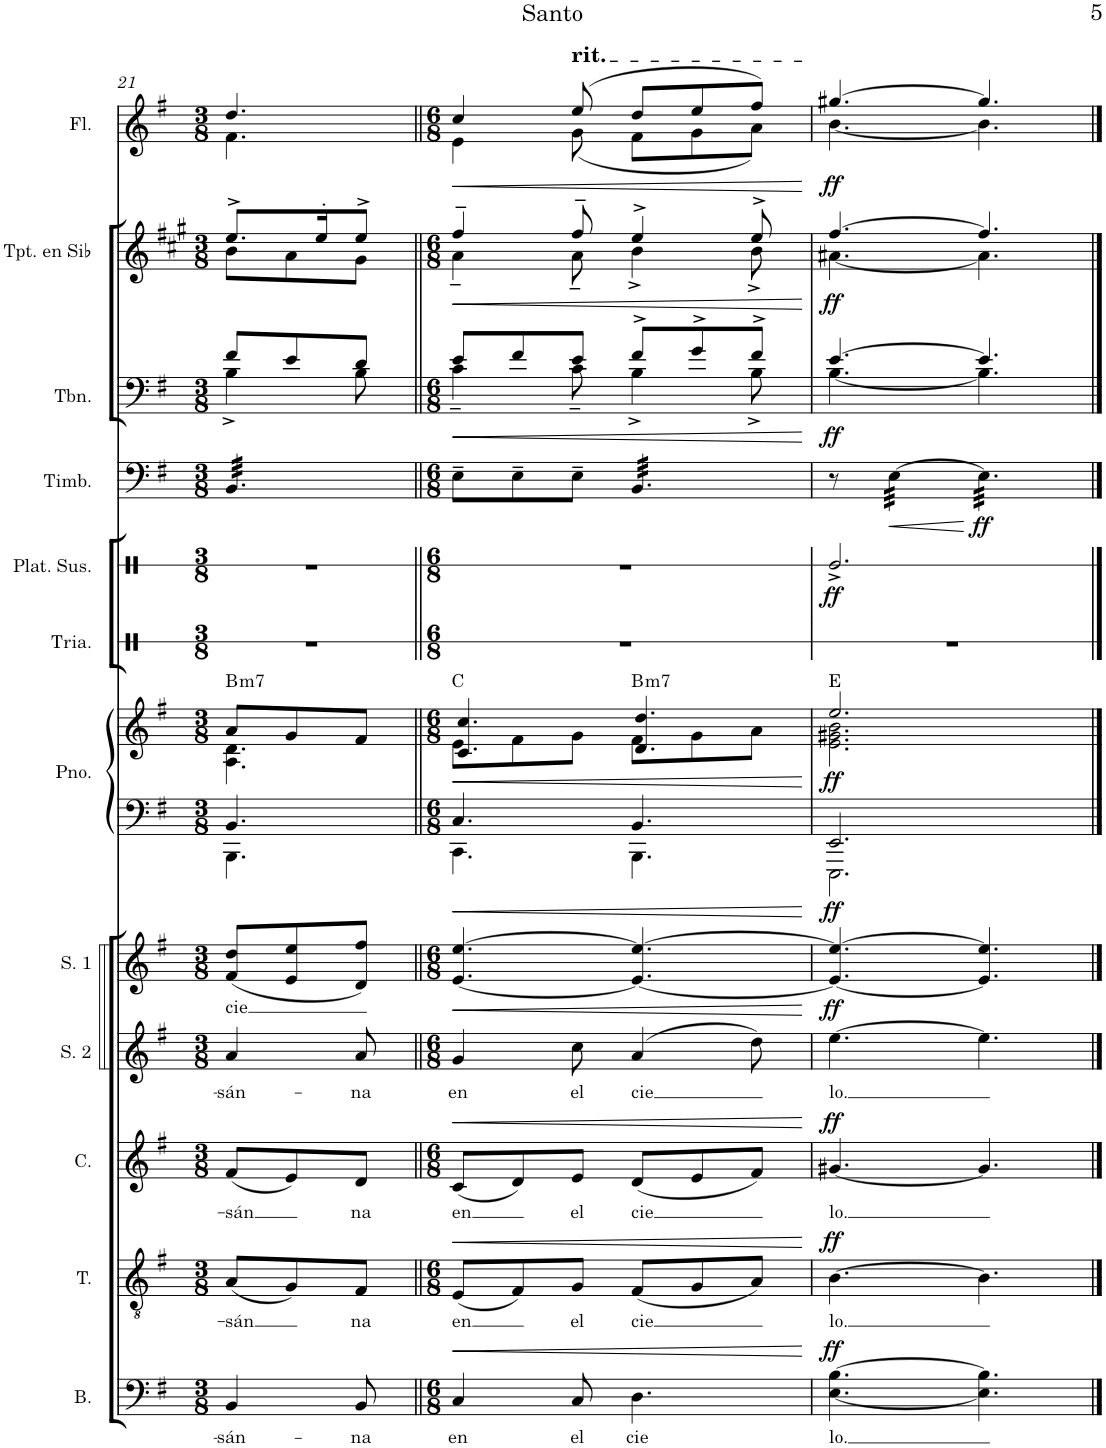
**kern	**text	**dynam	**kern	**text	**dynam	**kern	**text	**dynam	**kern	**text	**dynam	**kern	**text	**dynam	**kern	**kern	**dynam	**harte	**kern	**kern	**dynam	**kern	**dynam	**kern	**dynam	**kern	**dynam	**kern	**dynam
*part12	*part12	*part12	*part11	*part11	*part11	*part10	*part10	*part10	*part9	*part9	*part9	*part8	*part8	*part8	*part7	*part7	*part7	*part7	*part6	*part5	*part5	*part4	*part4	*part3	*part3	*part2	*part2	*part1	*part1
*staff13	*staff13	*staff13	*staff12	*staff12	*staff12	*staff11	*staff11	*staff11	*staff10	*staff10	*staff10	*staff9	*staff9	*staff9	*staff8	*staff7	*staff7/8	*	*staff6	*staff5	*staff5	*staff4	*staff4	*staff3	*staff3	*staff2	*staff2	*staff1	*staff1
*I"Bajo	*	*	*I"Tenor	*	*	*I"Contralto	*	*	*I"Soprano 2	*	*	*I"Soprano 1	*	*	*I"Piano	*	*	*	*I"Triángulo	*I"Platillo suspendido	*	*I"Timbales	*	*I"Trombón	*	*I"Trompeta en Sib	*	*I"Flauta	*
*I'B.	*	*	*I'T.	*	*	*I'C.	*	*	*I'S. 2	*	*	*I'S. 1	*	*	*I'Pno.	*	*	*	*	*I'Plat. Sus.	*	*I'Timb.	*	*I'Tbn.	*	*I'Tpt. en Sib	*	*I'Fl.	*
!!LO:PB:g=z
*clefF4	*	*	*clefGv2	*	*	*clefG2	*	*	*clefG2	*	*	*clefG2	*	*	*clefF4	*clefG2	*	*	*clefX	*clefX	*	*clefF4	*	*clefF4	*	*clefG2	*	*clefG2	*
*	*	*	*	*	*	*	*	*	*	*	*	*	*	*	*	*	*	*	*	*	*	*	*	*	*	*Trd1c2	*	*	*
*k[f#]	*	*	*k[f#]	*	*	*k[f#]	*	*	*k[f#]	*	*	*k[f#]	*	*	*k[f#]	*k[f#]	*	*	*k[]	*k[]	*	*k[f#]	*	*k[f#]	*	*k[f#c#g#]	*	*k[f#]	*
*M3/8	*	*	*M3/8	*	*	*M3/8	*	*	*M3/8	*	*	*M3/8	*	*	*M3/8	*M3/8	*	*	*M3/8	*M3/8	*	*M3/8	*	*M3/8	*	*M3/8	*	*M3/8	*
=21	=21	=21	=21	=21	=21	=21	=21	=21	=21	=21	=21	=21	=21	=21	=21	=21	=21	=21	=21	=21	=21	=21	=21	=21	=21	=21	=21	=21	=21
!	!LO:LY:b	!	!	!LO:LY:b	!	!	!LO:LY:b	!	!	!LO:LY:b	!	!	!LO:LY:b	!	!	!	!	!LO:H:kt=m7	!	!	!	!	!	!	!	!	!	!	!
*	*	*	*	*	*	*	*	*	*	*	*	*	*	*	*^	*^	*	*	*	*	*	*	*	*^	*	*^	*	*^	*
*	*	*	*	*	*	*	*	*	*	*	*	*	*	*	*	*	*	*	*	*	*	*	*	*tremolo	*	*	*	*	*	*	*	*	*	*
4BB/	-sán-	.	(8A/L	-sán	.	(8f#/L	-sán	.	4a/	-sán-	.	(8f#/ 8dd/L	cie	.	4.BB/	4.BBB\	8a/L	4.A\ 4.d\	.	B:min7	4.r	4.r	.	32BB/LLL	.	8f#/L	4B^\	.	8.ee^/L	8b\L	.	4.dd/	4.f#\	.
.	.	.	.	.	.	.	.	.	.	.	.	.	.	.	.	.	.	.	.	.	.	.	.	32BB/	.	.	.	.	.	.	.	.	.	.
.	.	.	.	.	.	.	.	.	.	.	.	.	.	.	.	.	.	.	.	.	.	.	.	32BB/	.	.	.	.	.	.	.	.	.	.
.	.	.	.	.	.	.	.	.	.	.	.	.	.	.	.	.	.	.	.	.	.	.	.	32BB/	.	.	.	.	.	.	.	.	.	.
.	.	.	8G/)	.	.	8e/)	.	.	.	.	.	8e/ 8ee/	.	.	.	.	8g/	.	.	.	.	.	.	32BB/	.	8e/	.	.	.	8a\	.	.	.	.
.	.	.	.	.	.	.	.	.	.	.	.	.	.	.	.	.	.	.	.	.	.	.	.	32BB/	.	.	.	.	.	.	.	.	.	.
.	.	.	.	.	.	.	.	.	.	.	.	.	.	.	.	.	.	.	.	.	.	.	.	32BB/	.	.	.	.	16ee'/K	.	.	.	.	.
.	.	.	.	.	.	.	.	.	.	.	.	.	.	.	.	.	.	.	.	.	.	.	.	32BB/	.	.	.	.	.	.	.	.	.	.
!	!LO:LY:b	!	!	!LO:LY:b	!	!	!LO:LY:b	!	!	!LO:LY:b	!	!	!	!	!	!	!	!	!	!	!	!	!	!	!	!	!	!	!	!	!	!	!	!
8BB/	-na	.	8F#/J	na	.	8d/J	na	.	8a/	-na	.	8d/ 8ff#/J)	.	.	.	.	8f#/J	.	.	.	.	.	.	32BB/	.	8d/J	8B\	.	8ee^/J	8g#\J	.	.	.	.
.	.	.	.	.	.	.	.	.	.	.	.	.	.	.	.	.	.	.	.	.	.	.	.	32BB/	.	.	.	.	.	.	.	.	.	.
.	.	.	.	.	.	.	.	.	.	.	.	.	.	.	.	.	.	.	.	.	.	.	.	32BB/	.	.	.	.	.	.	.	.	.	.
.	.	.	.	.	.	.	.	.	.	.	.	.	.	.	.	.	.	.	.	.	.	.	.	32BB/JJJ	.	.	.	.	.	.	.	.	.	.
*	*	*	*	*	*	*	*	*	*	*	*	*	*	*	*	*	*	*	*	*	*	*	*	*Xtremolo	*	*	*	*	*	*	*	*	*	*
=22||	=22||	=22||	=22||	=22||	=22||	=22||	=22||	=22||	=22||	=22||	=22||	=22||	=22||	=22||	=22||	=22||	=22||	=22||	=22||	=22||	=22||	=22||	=22||	=22||	=22||	=22||	=22||	=22||	=22||	=22||	=22||	=22||	=22||	=22||
*M6/8	*	*	*M6/8	*	*	*M6/8	*	*	*M6/8	*	*	*M6/8	*	*	*M6/8	*	*M6/8	*	*	*	*M6/8	*M6/8	*	*M6/8	*	*M6/8	*	*	*M6/8	*	*	*M6/8	*	*
!	!LO:LY:b	!LO:HP:b	!	!LO:LY:b	!LO:HP:b	!	!LO:LY:b	!LO:HP:b	!	!LO:LY:b	!LO:HP:b	!	!	!LO:HP:b	!	!	!	!	!LO:HP:b	!	!	!	!	!	!	!	!	!LO:HP:b	!	!	!LO:HP:b	!	!	!LO:HP:b
4C/	en	<	(8E/L	en	<	(8c/L	en	<	4g/	en	<	[4.e/ [4.ee/	.	<	4.C/	4.CC\	4.c/ 4.cc/	8e\L	<	C:maj	2.r	2.r	.	8E~\L	.	8e/L	4c~\	<	4ff#~/	4a~\	<	4cc/	4e\	<
.	.	.	8F#/)	.	.	8d/)	.	.	.	.	.	.	.	.	.	.	.	8f#\	.	.	.	.	.	8E~\	.	8f#/	.	.	.	.	.	.	.	.
!	!	!	!	!	!	!	!	!	!	!	!	!	!	!	!	!	!	!	!	!	!	!	!	!	!	!	!	!	!	!	!	!LO:TX:a:t=rit.	!	!
!	!LO:LY:b	!	!	!LO:LY:b	!	!	!LO:LY:b	!	!	!LO:LY:b	!	!	!	!	!	!	!	!	!	!	!	!	!	!	!	!	!	!	!	!	!	!	!	!
8C/	el	.	8G/J	el	.	8e/J	el	.	8cc\	el	.	.	.	.	.	.	.	8g\J	.	.	.	.	.	8E~\J	.	8e/J	8c~\	.	8ff#~/	8a~\	.	(8ee/	(8g\	.
!	!LO:LY:b	!	!	!LO:LY:b	!	!	!LO:LY:b	!	!	!LO:LY:b	!	!	!	!	!	!	!	!	!	!LO:H:kt=m7	!	!	!	!	!	!	!	!	!	!	!	!	!	!
*	*	*	*	*	*	*	*	*	*	*	*	*	*	*	*	*	*	*	*	*	*	*	*	*tremolo	*	*	*	*	*	*	*	*	*	*
4.D\	cie	.	(8F#/L	cie	.	(8d/L	cie	.	(4a/	cie	.	4.e/_ 4.ee/_	.	.	4.BB/	4.BBB\	4.d/ 4.dd/	8f#\L	.	B:min7	.	.	.	32BB/LLL	.	8f#^/L	4B^\	.	4ee^/	4b^\	.	8dd/L	8f#\L	.
.	.	.	.	.	.	.	.	.	.	.	.	.	.	.	.	.	.	.	.	.	.	.	.	32BB/	.	.	.	.	.	.	.	.	.	.
.	.	.	.	.	.	.	.	.	.	.	.	.	.	.	.	.	.	.	.	.	.	.	.	32BB/	.	.	.	.	.	.	.	.	.	.
.	.	.	.	.	.	.	.	.	.	.	.	.	.	.	.	.	.	.	.	.	.	.	.	32BB/	.	.	.	.	.	.	.	.	.	.
.	.	.	8G/	.	.	8e/	.	.	.	.	.	.	.	.	.	.	.	8g\	.	.	.	.	.	32BB/	.	8g^/	.	.	.	.	.	8ee/	8g\	.
.	.	.	.	.	.	.	.	.	.	.	.	.	.	.	.	.	.	.	.	.	.	.	.	32BB/	.	.	.	.	.	.	.	.	.	.
.	.	.	.	.	.	.	.	.	.	.	.	.	.	.	.	.	.	.	.	.	.	.	.	32BB/	.	.	.	.	.	.	.	.	.	.
.	.	.	.	.	.	.	.	.	.	.	.	.	.	.	.	.	.	.	.	.	.	.	.	32BB/	.	.	.	.	.	.	.	.	.	.
.	.	.	8A/J)	.	.	8f#/J)	.	.	8dd\)	.	.	.	.	.	.	.	.	8a\J	.	.	.	.	.	32BB/	.	8f#^/J	8B^\	.	8ee^/	8b^\	.	8ff#/J)	8a\J)	.
.	.	.	.	.	.	.	.	.	.	.	.	.	.	.	.	.	.	.	.	.	.	.	.	32BB/	.	.	.	.	.	.	.	.	.	.
.	.	.	.	.	.	.	.	.	.	.	.	.	.	.	.	.	.	.	.	.	.	.	.	32BB/	.	.	.	.	.	.	.	.	.	.
.	.	.	.	.	.	.	.	.	.	.	.	.	.	.	.	.	.	.	.	.	.	.	.	32BB/JJJ	.	.	.	.	.	.	.	.	.	.
*	*	*	*	*	*	*	*	*	*	*	*	*	*	*	*v	*v	*	*	*	*	*	*	*	*	*	*v	*v	*	*v	*v	*	*v	*v	*
*	*	*	*	*	*	*	*	*	*	*	*	*	*	*	*	*v	*v	*	*	*	*	*	*	*	*	*	*	*	*	*
.	.	[	.	.	[	.	.	[	.	.	[	.	.	[	.	.	[	.	.	.	.	.	.	.	[	.	[	.	[
=23	=23	=23	=23	=23	=23	=23	=23	=23	=23	=23	=23	=23	=23	=23	=23	=23	=23	=23	=23	=23	=23	=23	=23	=23	=23	=23	=23	=23	=23
!	!LO:LY:b	!LO:DY:a	!	!LO:LY:b	!LO:DY:a	!	!LO:LY:b	!LO:DY:a	!	!LO:LY:b	!LO:DY:a	!	!	!LO:DY:a	!	!	!LO:DY:b	!	!	!	!LO:DY:b	!	!	!	!LO:DY:b	!	!LO:DY:b	!	!LO:DY:b
*	*	*	*	*	*	*	*	*	*	*	*	*	*	*	*^	*^	*	*	*	*	*	*	*	*^	*	*^	*	*^	*
[4.E\ [4.B\	lo.	ff	[4.B\	lo.	ff	[4.g#X/	lo.	ff	[4.ee\	lo.	ff	4.e/_ 4.ee/_	.	ff	2.EE/	2.EEE\	2.ee/	2.e\ 2.g#X\ 2.b\	ff	E:maj	2.r	2.Re^/	ff	8r	.	[4.e/	[4.B\	ff	[4.ff#/	[4.a#X\	ff	[4.gg#X/	[4.b\	ff
!	!	!	!	!	!	!	!	!	!	!	!	!	!	!	!	!	!	!	!	!	!	!	!	!	!LO:HP:b	!	!	!	!	!	!	!	!	!
.	.	.	.	.	.	.	.	.	.	.	.	.	.	.	.	.	.	.	.	.	.	.	.	[32E\LLL	<	.	.	.	.	.	.	.	.	.
.	.	.	.	.	.	.	.	.	.	.	.	.	.	.	.	.	.	.	.	.	.	.	.	32E\	.	.	.	.	.	.	.	.	.	.
.	.	.	.	.	.	.	.	.	.	.	.	.	.	.	.	.	.	.	.	.	.	.	.	32E\	.	.	.	.	.	.	.	.	.	.
.	.	.	.	.	.	.	.	.	.	.	.	.	.	.	.	.	.	.	.	.	.	.	.	32E\	.	.	.	.	.	.	.	.	.	.
.	.	.	.	.	.	.	.	.	.	.	.	.	.	.	.	.	.	.	.	.	.	.	.	32E\	.	.	.	.	.	.	.	.	.	.
.	.	.	.	.	.	.	.	.	.	.	.	.	.	.	.	.	.	.	.	.	.	.	.	32E\	.	.	.	.	.	.	.	.	.	.
.	.	.	.	.	.	.	.	.	.	.	.	.	.	.	.	.	.	.	.	.	.	.	.	32E\	.	.	.	.	.	.	.	.	.	.
.	.	.	.	.	.	.	.	.	.	.	.	.	.	.	.	.	.	.	.	.	.	.	.	32E\JJJ	.	.	.	.	.	.	.	.	.	.
!	!	!	!	!	!	!	!	!	!	!	!	!	!	!	!	!	!	!	!	!	!	!	!	!	!LO:DY:n=1:b	!	!	!	!	!	!	!	!	!
4.E\] 4.B\]	.	.	4.B\]	.	.	4.g#/]	.	.	4.ee\]	.	.	4.e/] 4.ee/]	.	.	.	.	.	.	.	.	.	.	.	32E\]LLL	[ ff	4.e/]	4.B\]	.	4.ff#/]	4.a#\]	.	4.gg#/]	4.b\]	.
.	.	.	.	.	.	.	.	.	.	.	.	.	.	.	.	.	.	.	.	.	.	.	.	32E\	.	.	.	.	.	.	.	.	.	.
.	.	.	.	.	.	.	.	.	.	.	.	.	.	.	.	.	.	.	.	.	.	.	.	32E\	.	.	.	.	.	.	.	.	.	.
.	.	.	.	.	.	.	.	.	.	.	.	.	.	.	.	.	.	.	.	.	.	.	.	32E\	.	.	.	.	.	.	.	.	.	.
.	.	.	.	.	.	.	.	.	.	.	.	.	.	.	.	.	.	.	.	.	.	.	.	32E\	.	.	.	.	.	.	.	.	.	.
.	.	.	.	.	.	.	.	.	.	.	.	.	.	.	.	.	.	.	.	.	.	.	.	32E\	.	.	.	.	.	.	.	.	.	.
.	.	.	.	.	.	.	.	.	.	.	.	.	.	.	.	.	.	.	.	.	.	.	.	32E\	.	.	.	.	.	.	.	.	.	.
.	.	.	.	.	.	.	.	.	.	.	.	.	.	.	.	.	.	.	.	.	.	.	.	32E\	.	.	.	.	.	.	.	.	.	.
.	.	.	.	.	.	.	.	.	.	.	.	.	.	.	.	.	.	.	.	.	.	.	.	32E\	.	.	.	.	.	.	.	.	.	.
.	.	.	.	.	.	.	.	.	.	.	.	.	.	.	.	.	.	.	.	.	.	.	.	32E\	.	.	.	.	.	.	.	.	.	.
.	.	.	.	.	.	.	.	.	.	.	.	.	.	.	.	.	.	.	.	.	.	.	.	32E\	.	.	.	.	.	.	.	.	.	.
.	.	.	.	.	.	.	.	.	.	.	.	.	.	.	.	.	.	.	.	.	.	.	.	32E\JJJ	.	.	.	.	.	.	.	.	.	.
*	*	*	*	*	*	*	*	*	*	*	*	*	*	*	*	*	*	*	*	*	*	*	*	*Xtremolo	*	*	*	*	*	*	*	*	*	*
*	*	*	*	*	*	*	*	*	*	*	*	*	*	*	*v	*v	*	*	*	*	*	*	*	*	*	*v	*v	*	*v	*v	*	*v	*v	*
*	*	*	*	*	*	*	*	*	*	*	*	*	*	*	*	*v	*v	*	*	*	*	*	*	*	*	*	*	*	*	*
==	==	==	==	==	==	==	==	==	==	==	==	==	==	==	==	==	==	==	==	==	==	==	==	==	==	==	==	==	==
*-	*-	*-	*-	*-	*-	*-	*-	*-	*-	*-	*-	*-	*-	*-	*-	*-	*-	*-	*-	*-	*-	*-	*-	*-	*-	*-	*-	*-	*-
